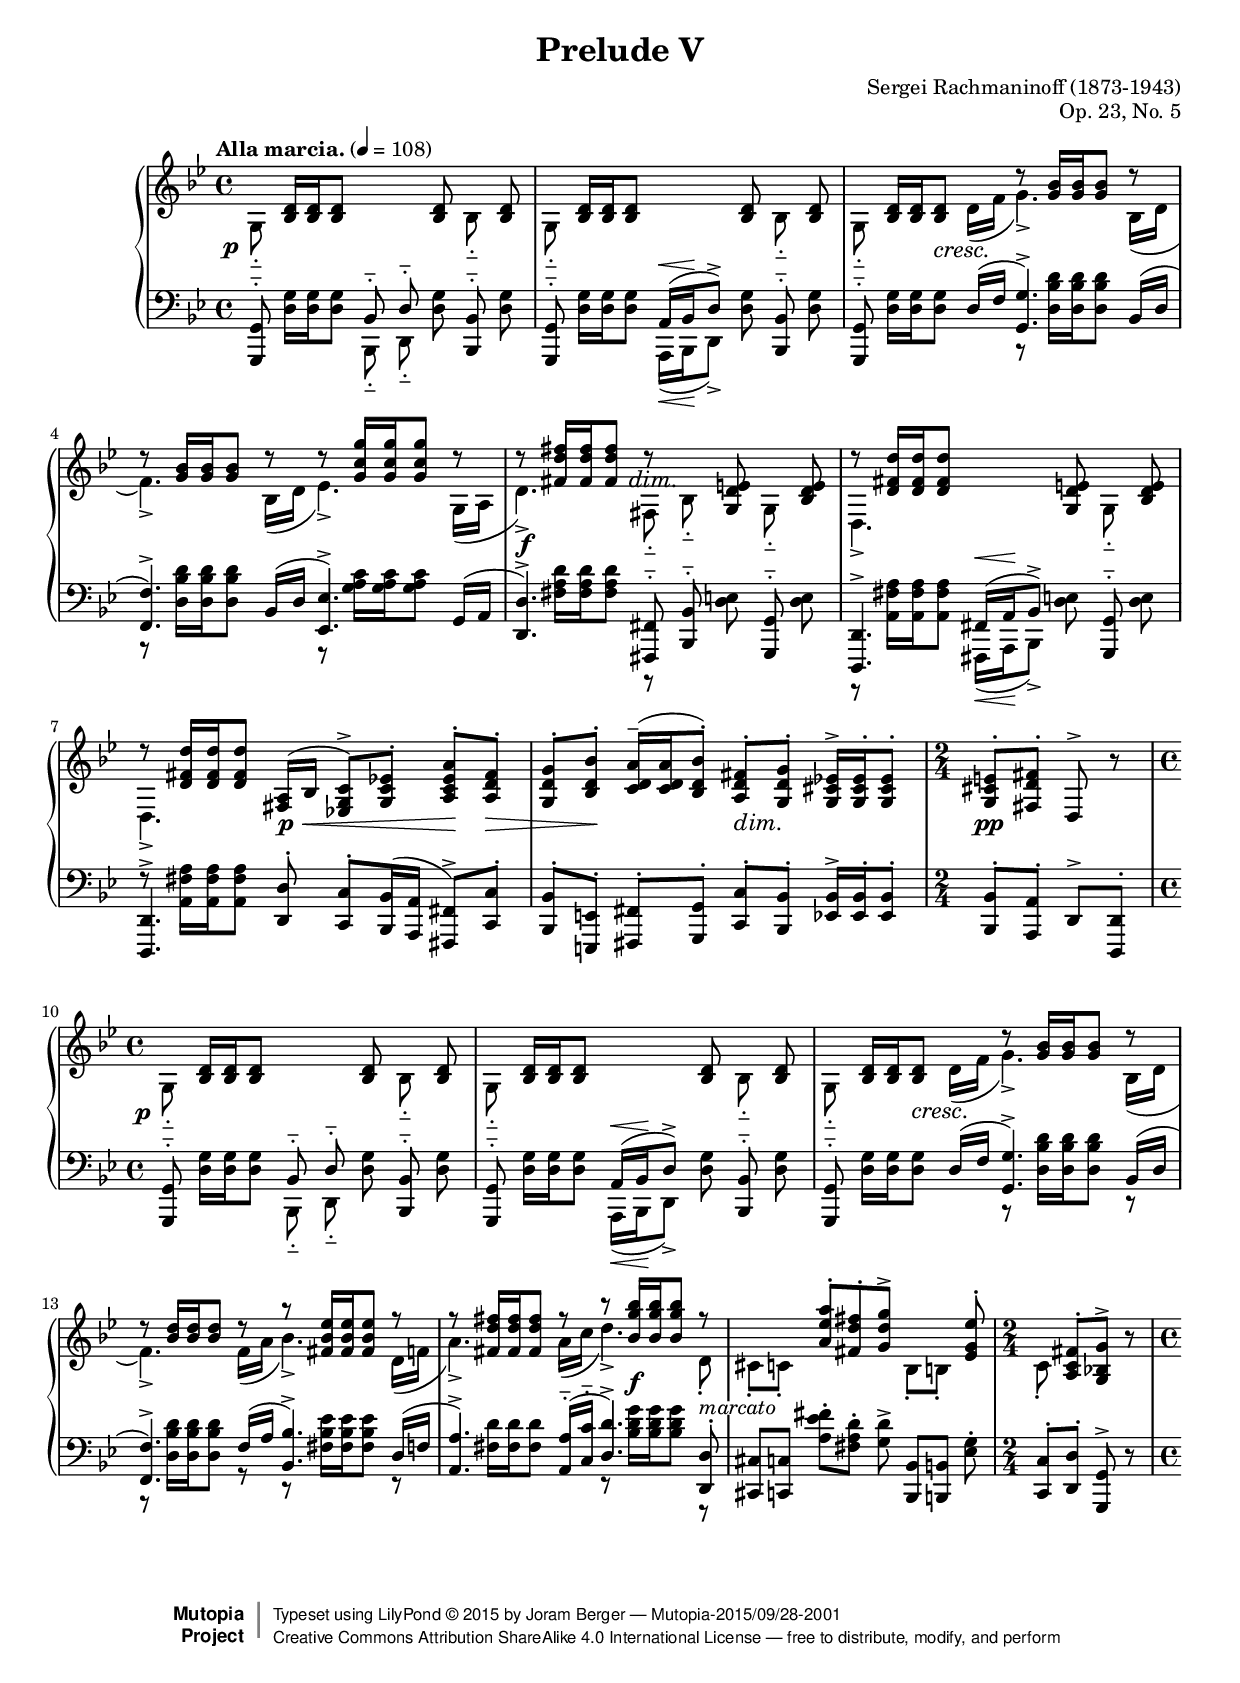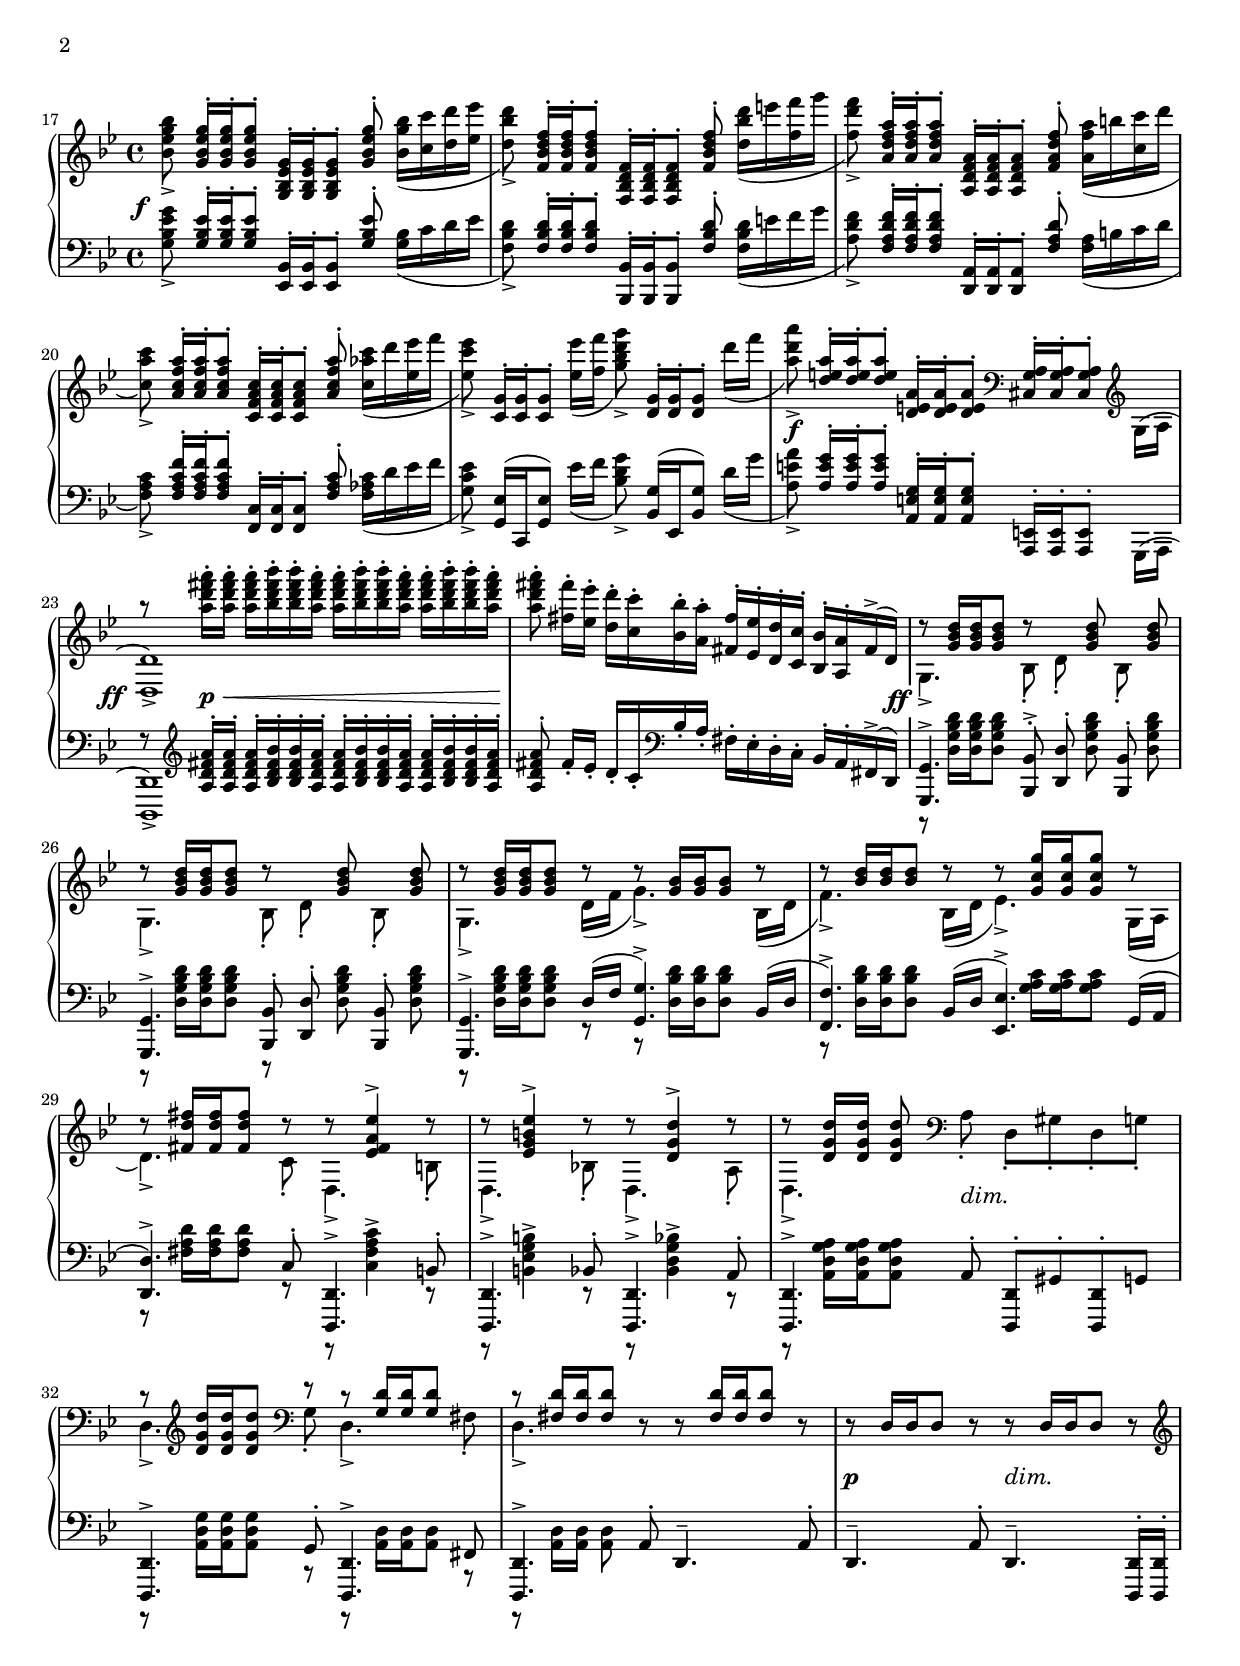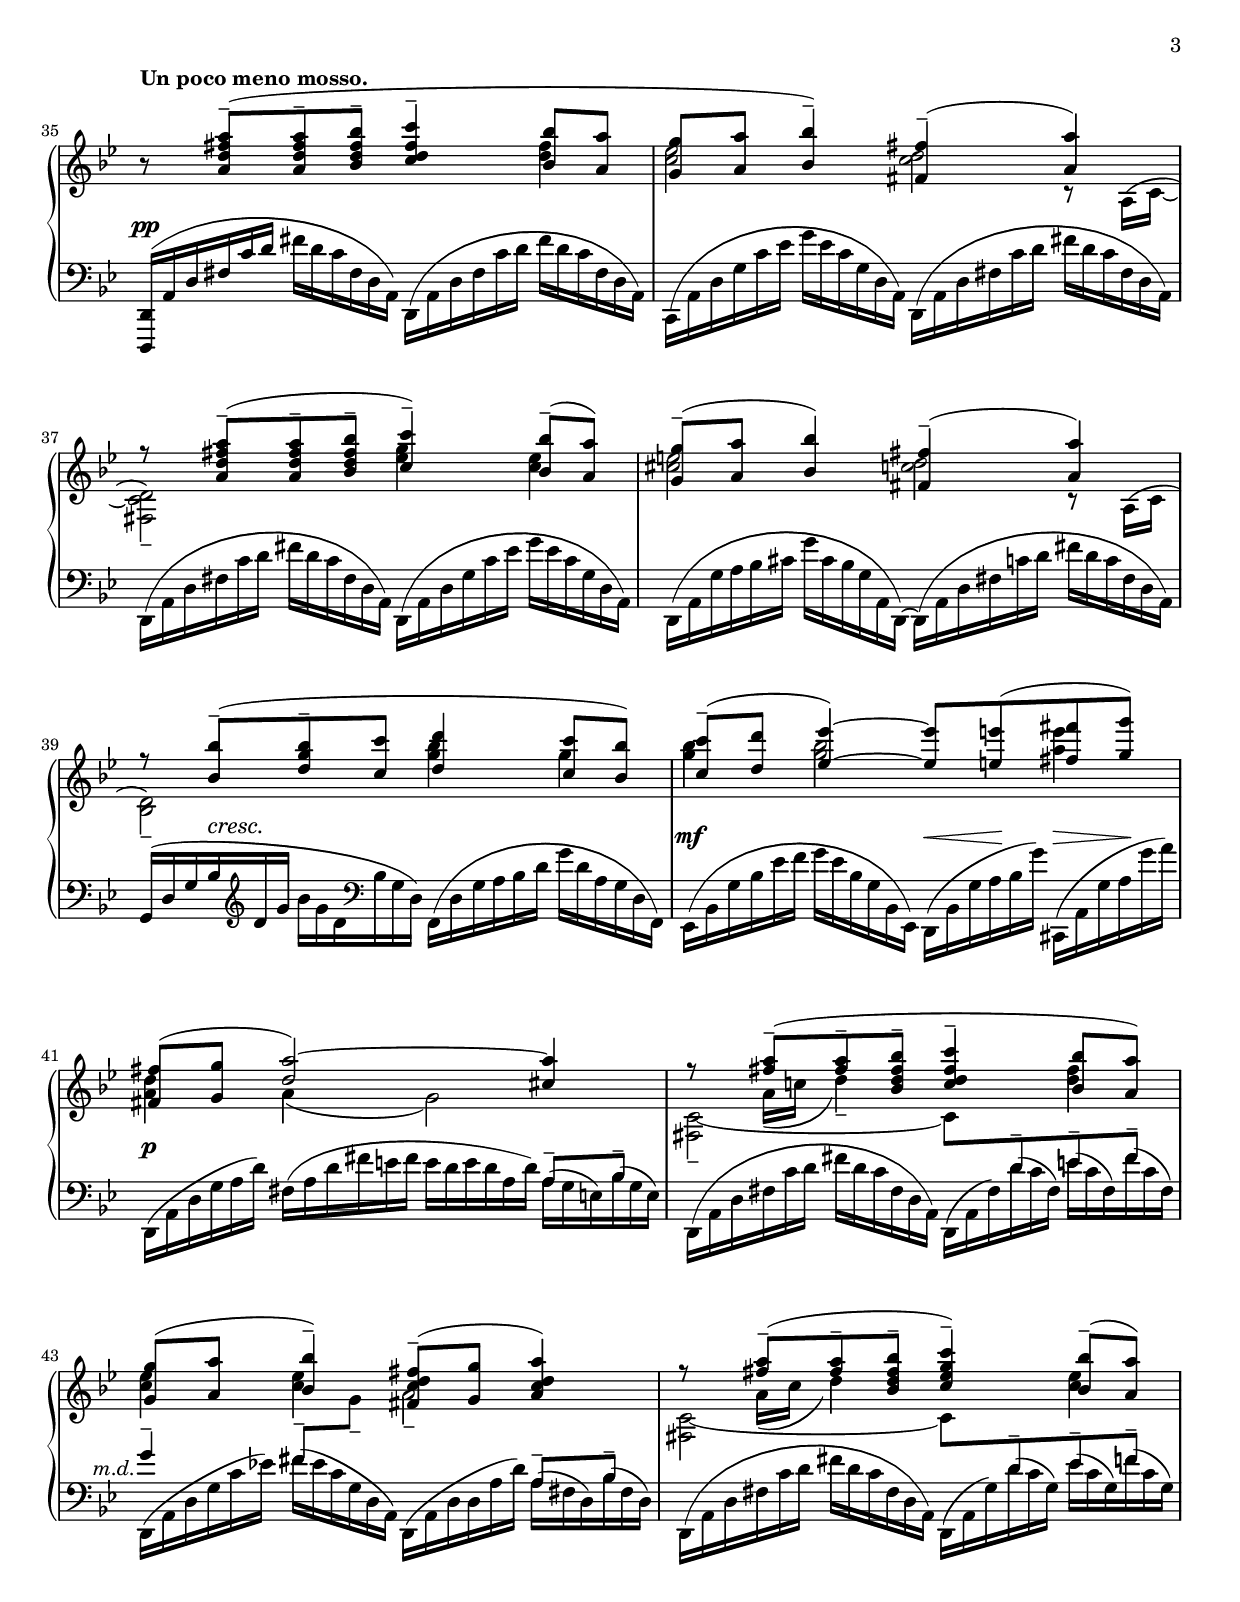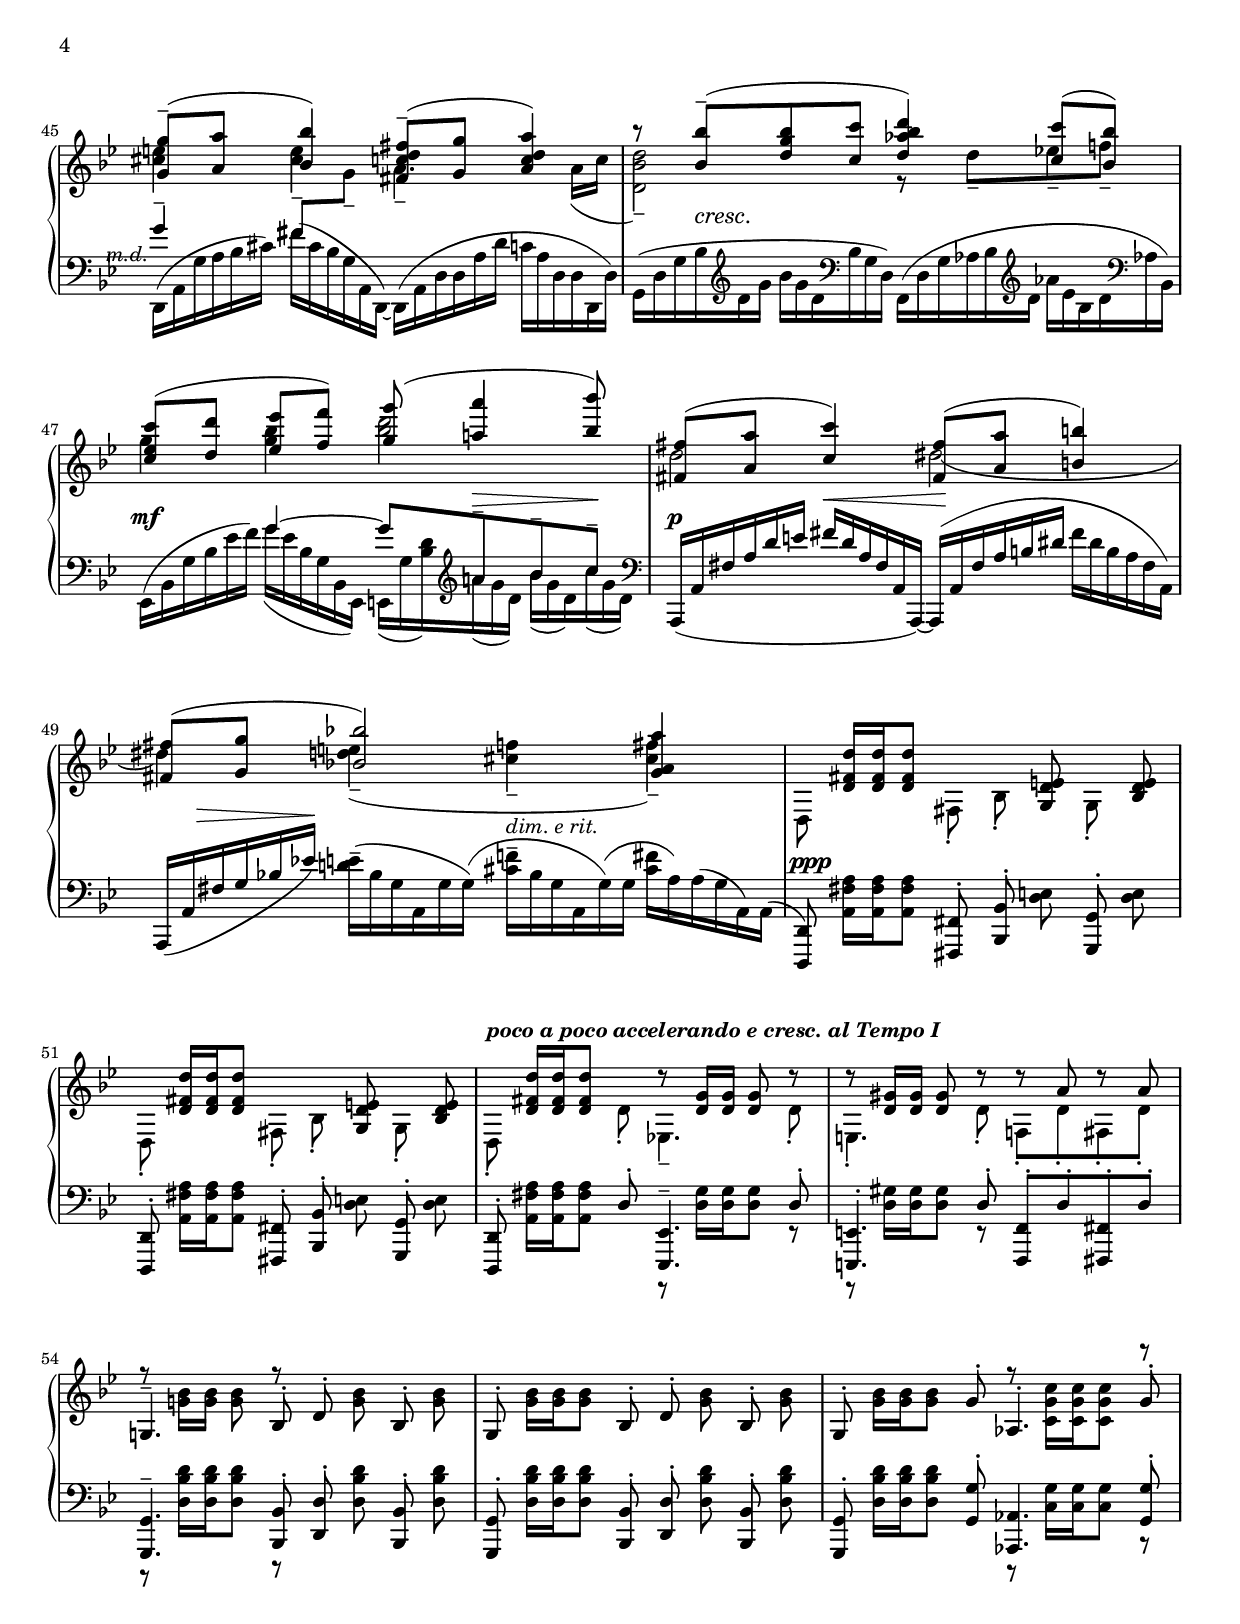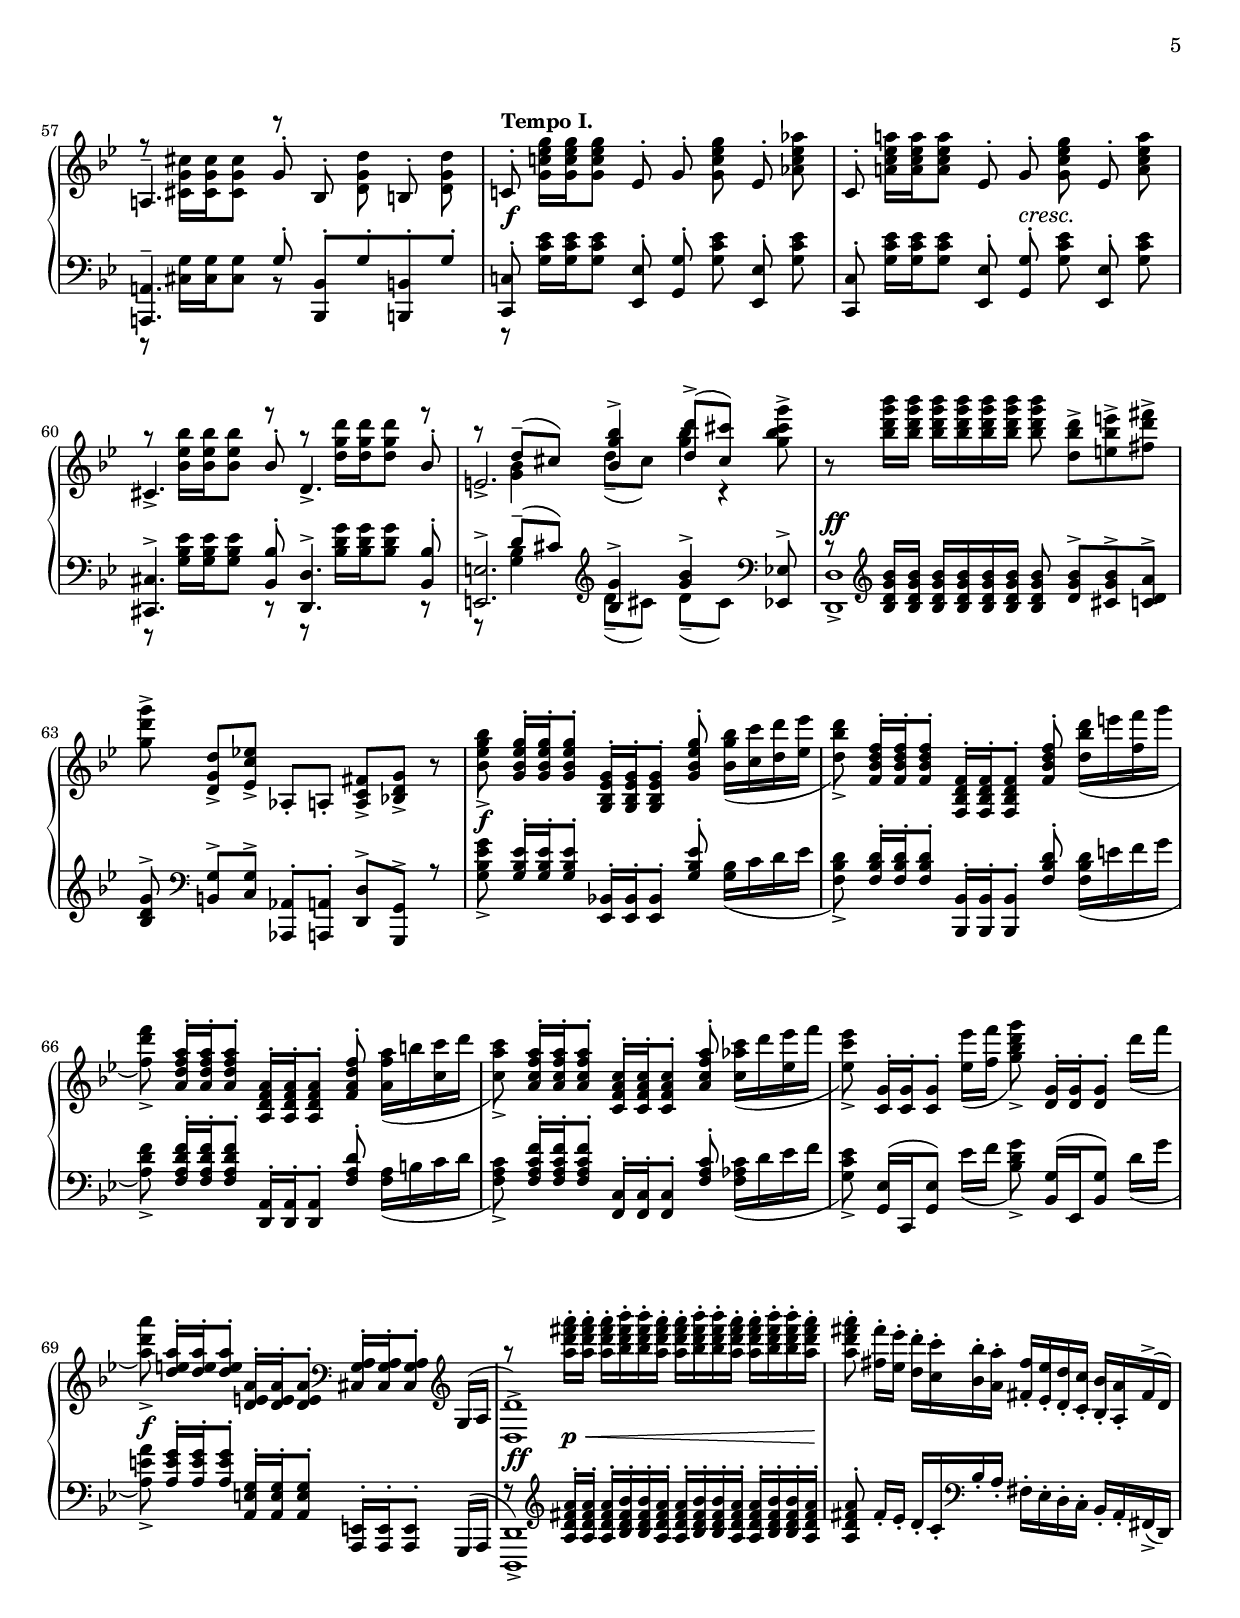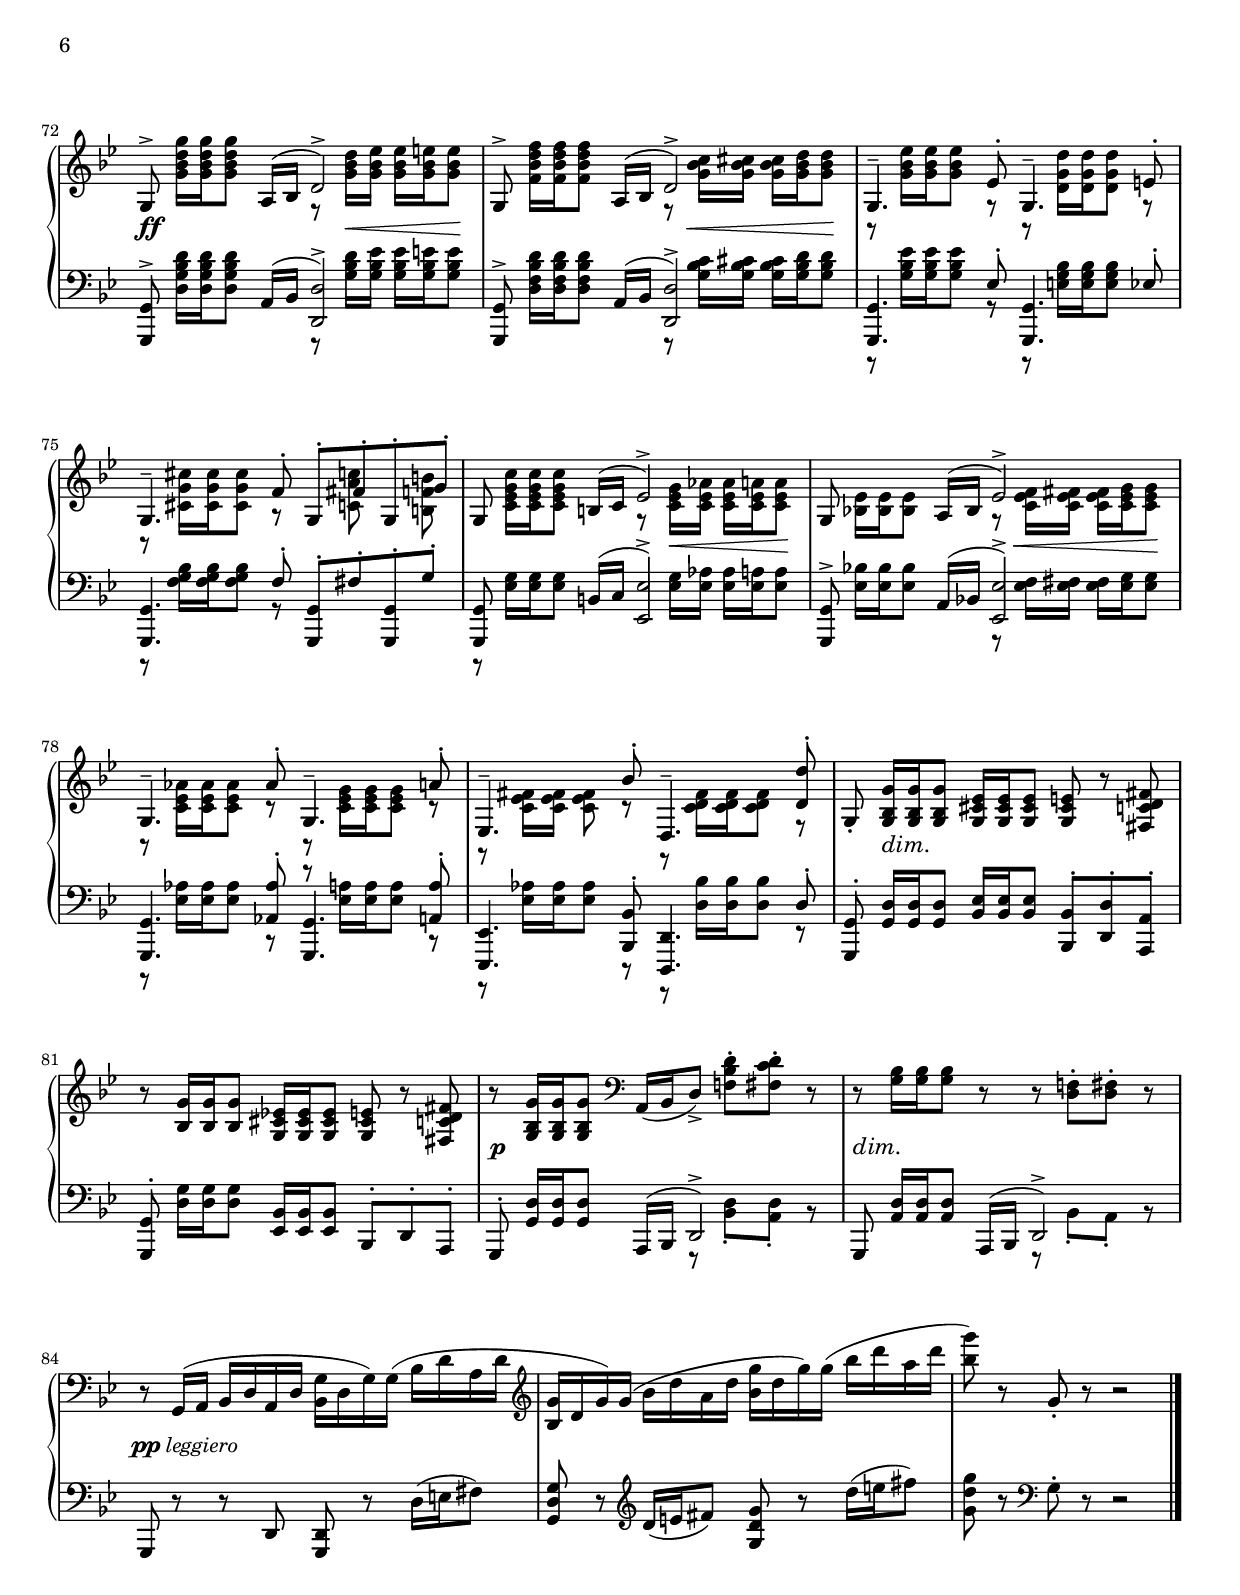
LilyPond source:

%%--------------------------------------------------------------------
% LilyPond typesetting of Rachmaninoff Prelude Op. 23 No. 5
%%--------------------------------------------------------------------

\version "2.19.17"
\language "deutsch"
\include "articulate.ly"

% values between 17 and 19 look acceptable (some tweaks needed though)
#(set-global-staff-size 18)

%----- Notes ---------------------------------------------------------
% - the choice between r and s in voices follows the Gutheil source,
%   however, LilyPond prefers to put them them in the order of the
%   voices, i.e. mostly below the staff.
% - stems and articulations are not always consistent in the source
% - the maintainer does not recommend the original tempo

%----- Known problems ------------------------------------------------
% - midi is not nice
% - quite some slurs would need further adjustments (\shape)
% - some hairpins could be better aligned (extra-offset)
% - there are many semiquaver rests at odd places
% - a larger staff size would be possible if clef changes required
%   less space (cf. m. 69 - 71). This would reduce the white space
%   between staves
% - there are 'Impossible or ambiguous (de)crescendo in MIDI.' errors
% - there may be typos

%--------Definitions and shorthands

% shrink hairpin (like in second measure)
hairpin = {
  \once \override Hairpin.extra-offset = #'(0 . -0.8)
  \once \override Hairpin.height = 0.5
}

% same for the lower voice
hairpinII = {
  \once \override Hairpin.height = 0.5
}

% switch from upper staff (main droite) to lower (main gauche) and vice versa
mg = { \change Staff = "mg" \voiceOne }
md = { \change Staff = "md" \voiceTwo }

% merge note heads of same pitches from different voices like in measure 41
merge = {
  \once \override Staff.NoteColumn.force-hshift = 0
}

% new dynamic mark: ff with white background for measure 24
whiteff = #(make-dynamic-script #{
  \markup \whiteout \pad-markup #0.4 \dynamic ff
#})

% new dynamic mark: pp leggiero for measure 84
ppLeg = #(make-dynamic-script #{
  \markup {
    \dynamic pp
    \with-dimensions #'(0 . 0) #'(0 . 0)
    \normal-text \italic leggiero
  }
#})

% move dynamics (either in x and y by a pair or in y by a number)
dyn =
#(define-music-function (parser location shift) (number-or-pair?)
   (_i "Shift dynamics.")
   (if (pair? shift)
       #{
         \once \override DynamicText.extra-offset = $shift
         \once \override DynamicTextSpanner.extra-offset = $shift
         \once \override Hairpin.extra-offset = $shift
       #}
       #{
         \once \override DynamicText.extra-offset = #(cons 0 shift)
         \once \override DynamicTextSpanner.extra-offset = #(cons 0 shift)
         \once \override Hairpin.extra-offset = #(cons 0 shift)
       #}))


% paper and header -------------------------------------

\paper {
  top-margin = 8\mm                              %-minimum top-margin: 8mm
  top-markup-spacing.basic-distance = #6         %-dist. from bottom of top margin to the first markup/title
  markup-system-spacing.basic-distance = #5      %-dist. from header/title to first system
  top-system-spacing.basic-distance = #12        %-dist. from top margin to system in pages with no titles
  last-bottom-spacing.basic-distance = #18       %-pads music from copyright block
  ragged-last = ##f
  ragged-bottom = ##f
  ragged-last-bottom = ##f
  page-count = #6
}

\header {
  % visible headers
  title = "Prelude V"
  composer = "Sergei Rachmaninoff (1873-1943)"
  opus = "Op. 23, No. 5"

  % meta information and Mutopia headers
  date = "1901"
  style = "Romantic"
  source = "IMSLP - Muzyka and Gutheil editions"
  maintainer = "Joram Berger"
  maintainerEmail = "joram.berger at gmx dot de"
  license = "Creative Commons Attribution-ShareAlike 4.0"
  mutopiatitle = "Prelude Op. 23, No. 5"
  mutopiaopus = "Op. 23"
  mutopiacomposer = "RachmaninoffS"
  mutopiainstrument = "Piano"

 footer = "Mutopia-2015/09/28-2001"
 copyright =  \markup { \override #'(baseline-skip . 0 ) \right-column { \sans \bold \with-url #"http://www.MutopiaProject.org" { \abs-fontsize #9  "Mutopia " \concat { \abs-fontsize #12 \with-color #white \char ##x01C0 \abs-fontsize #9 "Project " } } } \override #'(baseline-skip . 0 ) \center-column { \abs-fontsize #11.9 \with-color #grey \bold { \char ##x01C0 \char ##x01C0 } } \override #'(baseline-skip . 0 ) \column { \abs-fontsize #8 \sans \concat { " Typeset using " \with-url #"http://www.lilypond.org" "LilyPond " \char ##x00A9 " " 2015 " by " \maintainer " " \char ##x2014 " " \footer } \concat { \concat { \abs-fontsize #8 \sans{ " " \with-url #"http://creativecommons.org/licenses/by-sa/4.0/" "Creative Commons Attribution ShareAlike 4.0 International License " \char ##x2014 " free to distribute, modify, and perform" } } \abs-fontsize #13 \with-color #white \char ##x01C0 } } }
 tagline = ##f
}

%----- musical content -----------------------------------------------------------

% right hand, upper voice
RHone = \relative c' {
  % page 1
  \voiceOne
  s8 <b d>16[ q q8] s4 q8 s q |
  s8 <b d>16[ q q8] s4 q8 s q |
  \override Rest.staff-position = 2
  s8 <b d>16[ q q8] s r <g' b>16[ q q8] r |
  r8 q16[ q q8] r r <g c g'>16[ q q8] r |
  r8 <fis d' fis>16[ q q8] r s <g, d' e>8 s <b d e> |
  r8 <d fis d'>16[ q q8] s s <g, d' e> s <b d e> |
  r8 <d fis d'>16[ q q8]
  <fis, a>16( b <es, g c>8->[) <g c es>-.] <a c es a>-. <a d fis>-. |
  <g d' g>8-. <b d b'>-. <c d a'>16(-- q <b d b'>8-.)
  <a d fis>-. <g d' g>-.  <g cis es>16-> q-. q8-. |
  \time 2/4
  <g cis e>8-. <fis d' fis>-. d-> \once \override Rest.staff-position = 0 r |
  \time 4/4
  s8 <b' d>16[ q q8] s4 q8 s q |
  s8 <b d>16[ q q8] s4 q8 s q |
  s8 <b d>16[ q q8] s r <g' b>16[ q q8] r |
  r8 <b d>16[ q q8] r \revert Rest.staff-position r <fis b es>16[ q q8] r |
  r8 <fis d' fis>16[ q q8] r r <b g' b>16[ q q8] r |
  s4 <a es' a>8-.[ <fis d' fis>-. <g d' g>->] s4 <es g es'>8-.
  \time 2/4
  s8 <a, c fis>8-.[ <g b g'>->] \once\oneVoice r

  % page 2
  \time 4/4
  \voiceOne
  s8 <g' b es g>16-.[ q-. q8-.] <g, b es g>16-.[ q-. q8-.] <g' b es g>-. s4 |
  s8 <f b d  f>16-.[ q-. q8-.] <f, b d  f>16-.[ q-. q8-.] <f' b d  f>-. s4 |
  s8 <a d f  a>16-.[ q-. q8-.] <a, d f  a>16-.[ q-. q8-.] <f' a d f>8-. s4 |
  s8 <a c f  a>16-.[ q-. q8-.] <c, f a  c>16-.[ q-. q8-.] <a' c f a>8-. s4 |
  s8 <c,  g'  >16-.[ q-. q8-.]  s4   <d g>16-.[ q-. q8-.] s8 |
  s8 <d'  e  a>16-.[ q-. q8-.] <d, e a   >16-.[ q-. q8-.]
  \clef bass
  <cis, g' a>16-.[ q-. q8-.] s8
  \oneVoice
  a'''8\rest <a='' d fis a>16-. q-. \repeat unfold 3 { q-. <b d fis b>-. q-.  <a d fis a>16-. } q8\noBeam-.
  <fis fis'>16-. <es es'>-. <d d'>-. <c c'>-. <b b'>-. <a a'>-.
  \override Script.direction = #UP
  <fis fis'>-. <es es'>-. <d d'>-. <c c'>-. <b b'>-. <a a'>-. fis'^>^( d)
  \revert Script.direction

  \voiceOne
  \override Rest.staff-position = 2
  r8 <g b d>16[ q q8] r s q8 s q |
  r8 q16[ q q8] r s q8 s q |
  r8 q16[ q q8] r r <g b>16[ q q8] r |
  r8 <b d>16[ q q8] r r <g c g'>16[ q q8] r |
  r8 <fis d' fis>16[ q q8] r r <es fis a es'>4-> r8 |
  r8 <es g h es>4-> r8 r <d g d'>4-> r8 |
  r8 q16 q q8 s s2 |
  \revert Rest.staff-position

  r8 \clef treble <d g d'>16[ q q8] r r <g, d'>16[ q q8] s|
  r8 <fis d'>16[ q q8] \oneVoice \stemUp r r q16[ q q8] r |
  r8 d16[ d d8] r r d16[ d d8] r \stemNeutral |

  % page 3
  r8 \voiceOne <a'' d fis a>--( q-- <b d fis b>-- <c d fis c'>4-- <b b'>8 <a a'> |
  <g g'>8 <a a'> <b b'>4--) <fis fis'>--( <a a'>) |
  r8 <a d fis a>--( q-- <b d fis b>-- <c c'>4--) <b b'>8--( <a a'>) |
  <g g'>8--( <a a'> <b b'>4) <fis fis'>--( <a a'>) |
  r8 <b b'>--( <d g b>-- <c c'> <d d'>4 <c c'>8 <b b'>) |
  <c c'>8--( <d d'> <es es'>4) ~ <es es'>8 <e e'>( <fis fis'> <g g'>) |
  <fis, fis'>8( <g g'> <d' a'>2) ~ <cis a'>4 |
  r8 <fis a>8--( q-- <b, d fis b>-- <c d fis c'>4-- <b b'>8 <a a'>) |
  <g g'>8( <a a'> <b b'>4--) <fis c' d fis>8--( <g g'> <a c d a'>4) |
  r8 <fis' a>--( q-- <b, d fis b>-- <c es g c>4--) <b b'>8--( <a a'>) |

  % page 4
  <g g'>8--( <a a'> <b b'>4) <fis c' d fis>8--( <g g'> <a c d a'>4) |
  r8 <b b'>--( <d g b> <c c'> <d as' b d>4) <c c'>8( <b b'>) |
  <c es c'>8[( <d d'>] <es es'>[ <f f'>]) <g g'>( <a a'>4 <b b'>8) |
  <fis, fis'>8( <a a'> <c c'>4) <fis, fis'>8( <a a'> <h h'>4) |
  <fis fis'>8( <g g'> <b b'>2) <g a a'>4 |

  \override Rest.staff-position = 2
  s8 <d fis d'>16[ q q8] s s <g, d' e> s <b d e> |
  s8 <d fis d'>16[ q q8] s s <g, d' e> s <b d e> |
  s8 <d fis d'>16[ q q8] s r <d g>16 q q8 r |
  r8 <d gis>16 q q8 r r a' r a |
  \stemDown
  \revert Rest.staff-position
  r8 <g b>16 q q8 r s q s q |
  s8 q16[ q q8] s s q s q |
  s8 q16[ q q8] s r <c, g' c>16[ q q8] r |

  % page 5
  r8 <cis g' cis>16[ q q8] r s <d g d'> s q |
  \tempo "Tempo I."
  s <g c es g>16[ q q8] s s q s <as c es as> |
  s8 <a c es a>16[ q q8] s s <g c es g> s <a c es a> |
  r8 <b es b'>16[ q q8] r r <d g d'>16[ q q8] r |
  \voiceOne
  r8 <<
    { d--[( cis]) <b g' b>4-> <d d'>8->[( <cis cis'>]) } \\
    { <g b>4 d'8--[( cis]) <g' b>4 }
  >> \oneVoice <g b cis g'>8-> |

  r8 <b d g b>16 q q q q q q8 <d, b' d>->[ <e b' e>-> <fis d' fis>->] |
  <g d' g>8->  <d, g d'>->[ <es c' es>->] as,-.[ a-.] <a c fis>->[ <b d g>->] r |
  \voiceOne
  s8 <g' b es g>16-.[ q-. q8-.] <g, b es g>16-.[ q-. q8-.] <g' b es g>-. s4 |
  s8 <f b d  f>16-.[ q-. q8-.] <f, b d  f>16-.[ q-. q8-.] <f' b d  f>-. s4 |
  s8 <a d f  a>16-.[ q-. q8-.] <a, d f  a>16-.[ q-. q8-.] <f' a d f>8-. s4 |
  s8 <a c f  a>16-.[ q-. q8-.] <c, f a  c>16-.[ q-. q8-.] <a' c f a>8-. s4 |
  s8 <c,  g'  >16-.[ q-. q8-.]  s4   <d g>16-.[ q-. q8-.] s8 |
  s8 <d'  e  a>16-.[ q-. q8-.] <d, e a   >16-.[ q-. q8-.]
  \clef bass
  <cis, g' a>16-.[ q-. q8-.] s8

  \oneVoice
  a'''8\rest <a='' d fis a>16-. q-. \repeat unfold 3 { q-. <b d fis b>-. q-.  <a d fis a>16-. } q8\noBeam-.
  <fis fis'>16-. <es es'>-. <d d'>-. <c c'>-. <b b'>-. <a a'>-.
  <fis fis'>-. <es es'>-. <d d'>-. <c c'>-. <b b'>-. <a a'>-. fis'^>^( d)

  % page 6
  \voiceTwo
  s8 <g b d g>16[  q q8] s r <g b d>16[ <g b es>] q[ <g b e> q8] |
  s8 <f b d f>16[  q q8] s r <g b c>16[ <g b cis>] q[ <g b d> q8] |
  r8 <g b es>16[   q q8] r r <d g d'>16[ q q8] r |
  r8 <cis g' cis>16[ q q8] r s <c a' c> s <h f' h> |
  s8 <c es g c>16[ q q8] s r <c es g>16[ <c es as>] q[ <c es a> q8] |
  s8 <es b>16[     q q8] s r <c es f>16[ <c es fis>] q[ <c es g> q8] |
  r8 <c es as>16[  q q8] r r <c es g>16[ q q8] r |
  r8 <c es fis>16  q q8] r r <c d fis >16[ q q8] r |
  \oneVoice
  s8 <g b g'>16[ q q8] <g cis es>16[ q q8] s4. |
  s8 <b g'>16[ q q8] <g cis es>16[ q q8] s4. |
  s8 <g b g'>16[ q q8] s4 <f b d>8-.[ <fis c' d>-.] r |
  s8 <g b>16[ q q8] s r <d f>-. <d fis>-. r |
  s1*3
}

% right hand, lower voice
RHtwo = \relative c' {
  % page 1
  \voiceTwo
  \once \offset X-offset -3 DynamicText
  g8-_ s4 \mg b,8-_ d-_ \md s b'-_ s |
  g8-_ s4 \mg
  \hairpin
  a,16[(^\< b\! d8])-> \md s b'8-_ s |
  g8-_ s s d'16( f g4.->) b,16( d |
  f4.->) b,16( d es4.->) g,16( a |
  d4.->) fis,8-_ b-_ s g-_ s |
  d4.-> \mg
  \hairpin
  fis,16[(^\< a\! b8->]) \md s g'-_ s |
  d4.-> s8 s2 | s1 |
  \time 2/4
  s2
  \time 4/4
  g8-_ s4 \mg b,8-_ d-_ \md s b'-_ s |
  g8-_ s4 \mg
  \hairpin
  a,16[(^\< b\! d8->]) \md s b'8-_ s |
  g8-_ s4 d'16( f g4.->) b,16( d |
  f4.->) f16( a b4.->) d,16( f |
  a4.->) a16( c d4.->) d,8-. |

  cis8-. c-. s s s b-. h-. s |
  \time 2/4
  c8-. s4.

  % page 2
  \time 4/4
  <b'=' es g b>8-> s8*5 <b g' b>16( <c c'> <d d'> <es es'> |
  <d='' b' d>8->)  s8*5 <d b' d>16( e' <f f,> g |
  <f,='' d' f>8->) s8*5 <a f a,>16( h <c c,> d |
  <c,='' a' c>8->) s8*5 <c' as c,>16( d <es es,> f |
  <es,='' c' es>8->) s4 <es es'>16( <f f'> <g b d g>8->) s4 d'16( f |
  <a, d a'>8->) s2.
  \clef treble
  g,,16^( a |
  <d, d'>1->)
  s1
  \voiceTwo
  \once \override Stem.length = 3.5
  g4.-> b8-. d-. s b-. s |
  g4.-> b8-. d-. s b-. s |
  g4.-> d'16( f g4.->) b,16( d |
  f4.->) b,16( d es4.->) g,16( a |
  d4.->) c8-. d,4.-> h'8-. |
  d,4.-> b'8-. d,4.-> a'8-. |
  d,4.-> \clef bass a'8-. d,-. gis-. d-. g-. |
  d4.-> \clef bass g8-. d4.-> fis8-. |
  d4.-> s8 s2 |
  s2 s

  % page 3
  \clef treble
  s2. <d'' fis>4 | <c es>2 <c d> |
  s2 <es g>4 <c es> | <cis e>2 <c d> |
  s8 s s4 <g' b> g | q q2 <a e'>4 |
  <a, d>4 a( g2) | s8 
  \shape #'((0 . 0.2)(0 . 1)(0 . 1)(-0.5 . 2.8)) Slur a16( c d4--) 
  s <d fis> |
  <c es>4 q a2-- | s8 
  \shape #'((0 . 0.2)(1 . 0)(0 . 1)(-0.5 . 1.0)) Slur 
  a16( c d4) s <c es> |

  % page 4
  <cis e>4 q s2 | s1 |
  s4 <g' b> <b d>2 | s
  \shape #'(
             ((-0.2 . 0) (0 . -2) (0 . -1.8) (0 . 0))
             ((0 . 1.1) (0 . 1.1) (0 . 1.2) (0 . 1.2))
             ) Tie
  dis, ~ |
  dis4 <d e>--( <cis f>-- <cis fis>--)

  d,,8 s s fis-. b-. s g-. s |
  d8-. s s fis-. b-. s g-. s |
  d8-. s s d'-. es,4.-- d'8-. |
  e,4.-. d'8-. f,-. d'-. fis,-. d'-. |
  \voiceOne
  g,4.-- b8-. d-. s b-. s |
  g-. s s b-. d-. s b-. s |
  g-. s s g'-. as,4.-. g'8-. |

  %page 5
  a,4.-- g'8-. b,-. s h-. s |
  c8-. s s es-. g-. s es-. s |
  c8-. s s es-. g-. s es-. s |
  cis4._> b'8-. d,4._> b'8-. |

  e,2._> \voiceTwo r4
  s1*2
  <b'=' es g b>8-> s8*5 <b g' b>16( <c c'> <d d'> <es es'> |
  <d='' b' d>8->)  s8*5
  \shape #'(() ((0.2 . 0) (0.2 . 0) (0 . 0) (0 . 0))) Slur
  <d b' d>16( e' <f f,> g |
  <f,='' d' f>8->) s8*5 <a f a,>16( h <c c,> d |
  <c,='' a' c>8->) s8*5 <c' as c,>16( d <es es,> f |
  <es,='' c' es>8->) s4 <es es'>16( <f f'> <g b d g>8->) s4
  \shape #'(() ((0.3 . 0) (0.3 . 0) (0 . 0) (0 . 0))) Slur

  d'16( f |
  <a, d a'>8->) s2.
  \clef treble \once \slurUp \stemUp
  g,,16( a |
  \once\override Script.staff-padding = ##f
  <d, d'>1^>)
  s1
  
  % page 6
  \voiceOne
  g8-> s s a16( b d2->) |
  g,8-> s s a16( b d2->) |
  g,4.-- es'8-. g,4.-- e'8-. |
  g,4.-- f'8-. g,-. fis'-. g,-. g'-. |
  g,8 s s h16( c es2->) |
  g,8 s s a16( b es2->) |
  g,4.-- as'8-. g,4.-- a'8-. |
  es,4.-- b''8-. d,,4.-- <d' d'>8-. |
  \oneVoice
  g,8-. s2 <g cis e>8 r <fis c' d fis> |
  r8 s2 <g cis e>8 r <fis c' d fis> |
  r8 s s \clef bass a,16[( b d8->]) s4. |
  r8 s s r s2
  \oneVoice
  \clef bass
  r8 g,=,16( a b d a d <b g'> d g)
  \shape #'((0 . -1)(0 . 0.8)(0 . 0)(0 . 0)) Slur
  g( b d a d |
  \clef treble
  <b g'> d g) g( b d a d <b g'> d g) g( b d a d |
  <b g'>8) r g,-. r r2
}

% left hand, upper voice
LHone = \relative c, {
  % page 1
  \voiceOne
  <g g'>8-_ s4 \voiceTwo b8-_ d-_ \voiceOne s <b b'>-_ s |
  <g g'>8-_ s4 \voiceTwo
  \hairpinII
  a16[(_\< b\! d8->]) \voiceOne s <b b'>-_ s |
  <g g'>8-_ s4 d''16( f <g, g'>4.->) b16( d |
  <f, f'>4.->) b16[( d] <es, es'>4.->) g16[( a] |
  <d, d'>4.->) <fis, fis'>8-_ <b b'>-_ s <g g'>-_ s |
  <d d'>4.-> \voiceTwo \hairpinII fis16[(\< a\! b8->]) \voiceOne s <g g'>-_ s |
  <d d'>4.-> <d' d'>8-. <c c'>-. <b b'>16( <a a'> <fis fis'>8->) <c' c'>-. |
  <b b'>-.[ <e, e'>-.] <fis fis'>-. <g g'>-. <c c'>-. <b b'>-. <es b'>16-> q-. q8-. |
  <b b'>-. <a a'>-. d-> <d d,>-.

  <g, g'>8-_ s4 \voiceTwo b8-_ d-_ \voiceOne s <b b'>-_ s |
  <g g'>8-_ s4 \voiceTwo \hairpinII a16[(_\< b\! d8->]) \voiceOne s <b b'>-_ s |
  <g g'>8-_ s4 d''16( f <g, g'>4.->) b16( d |
  <f, f'>4.->) f'16[( a] <b, b'>4.->) d16[( f] |
  <a, a'>4.->) <a a'>16[(-_ <c c'>-_] <d d'>4.->) <d, d'>8-. |

  <cis cis'>8 <c c'> s4. <b b'>8 <h h'> s |
  \time 2/4
  <c c'>8-. <d d'>-. <g, g'>-> \oneVoice r |
  
  % page 2
  \time 4/4
  \voiceOne
  s8 <g'' b es>16-.[ q-. q8-.] <es, b'>16-.[ q-. q8-.] <g' b es>8-. s4 |
  s8 <f b d>16-.[    q-. q8-.] <b, b,>16-.[  q-. q8-.] <f' b d>8-.  s4 |
  s8 <f a d f>16-.[  q-. q8-.] <d, a'>16-.[  q-. q8-.] <f' a d>8-.  s4 |
  s8 <f a c f>16-.[  q-. q8-.] <f, c'>16-.[  q-. q8-.] <f' a c>8-.  s4 |
  s8 <g, es'>16[(    c,  q8]) s4 <b' g'>16[(  es, q8]) s8 |
  s8 <a' e' g>16-.[  q-. q8-.] <a, e' g>16-.[ q-. q8-.] <a, e'>16-.[ q-. q8-.] s8 |

  f''8\rest \clef treble <a d fis a>16-. q-. \repeat unfold 3 { q-. <b d fis b>-. q-.  <a d fis a>16-. } q8-.\noBeam
  \oneVoice
  fis'16-. es-. d-. c-.
  \clef bass
  b-. a-. fis-. es-. d-. c-.
  \voiceOne
  b-. a-. fis->( d)

  <g, g'>4.^> <b b'>8-.-> <d d'>-. s <b b'>-. s |
  <g  g'>4.^> <b b'>8-. <d d'>-. s <b b'>-. s |
  <g  g'>4.-> d''16( f <g, g'>4.^>) b16( d |
  <f, f'>4.^>) b16[( d] <es, es'>4.->) g16[( a] |
  <d, d'>4.->) c'8-.  <d,, d'>4.-> h''8-. |
  <d,, d'>4.-> b''8-. <d,, d'>4.-> a''8-. |
  <d,, d'>4.-> a''8-. <d,, d'>8-.  gis'8-. <d, d'>8-. g'8 |
  <d, d'>4.->  g'8-.  <d, d'>4.-> fis'8 |
  <d, d'>4.->  a''8-. d,4.-- a'8-. |
  d,4.-- a'8-. d,4.-- s8 |

  % page 3
  s1 | s2. \md \slurUp r8 a''=16(
  \shape #'(
             (( 0 . 0) (0 . 0) (0 . 0) (0 . 0))
             ((-1 . 0) (-0.4 . -0.4) (0.3 . -0.4) (0.7 . 0))
             ) Tie
  c ~ |
  \once \override Staff.Accidental.extra-offset = #'(0.8 . 0)
  <fis, c' d>2--) s | s2. r8 a16( c |
  <b d>2--) s | s1 \mg |
  s2. \merge a8-- \merge b-- | \md \voiceFour \shape #'((0.2 . 0.3)(0 . -0.4)(0 . -0.4)(0 . 0)) Tie <c fis,>2--  ~ c8 \mg \merge d-- \merge e-- \merge fis-- | \mg
  \once \offset X-offset -5 TextScript
  g4---\markup \italic "m.d." \merge fis8-- \md g-- s4 \mg \merge a,8-- \merge b-- |
  \md \shape #'((0.2 . 0.3)(0 . -0.4)(0 . -0.4)(0 . 0)) Tie 
  <c fis,>2 ~ c8 \mg \merge d-- \merge es-- \merge f-- |
  
  % page 4
  \once \offset X-offset -5 TextScript
  \once \override TextScript.extra-offset = #'(0 . -1.25)
  g4---\markup \italic "m.d." \merge fis8-- \md g-- a4.-- a16( c |
  <d, b' d>2--) r8 d'-- es-- f-- |
  g4 \mg \merge g, ~ g8 \merge a-- \merge b-- \merge c-- \md |
  d2 s \mg
  \oneVoice
  s4 \tuplet 3/2 {
    <d, e>16--( b g a, g'
    \shape #'(
               ((0 . 1) (0 . 0) (0 . -2) (0 . 0))
               ) Slur
    g) (
    <cis f>-- b g a, g')( g <cis fis> a) a( g a,) a( |
  }
  \voiceOne
  <d,, d'>8)  s s <fis fis'>-. <b b'>-. s <g g'>-. s |
  <d d'>8-. s s <fis fis'>-. <b b'>-. s <g g'>-. s |
  <d d'>8-. s s d''-. <es,, es'>4.-- d''8-. |
  <e,, e'>4.-. d''8-. <f,, f'>8-. d''-. <fis,, fis'>-. d''-. |
  <g,, g'>4.-- <b b'>8-. <d d'>-. s <b b'>-. s |
  <g g'>8-. s s <b b'>8-. <d d'>-. s <b b'>-. s |
  <g g'>8-. s s <g' g'>-. <as, as'>4. <g' g'>8-.

  % page 5
  <a, a'>4.-- g''8-. <b,, b'>8-. g''-. <h,, h'>-. g''-. |
  <c,, c'>8-. s s <es es'>-. <g g'>-. s <es es'>-. s |
  <c c'>8-. s s <es es'>-. <g g'>-. s <es es'>-. s |
  <cis cis'>4.-> <b' b'>8-. <d, d'>4.-> <b' b'>8-. |
  <e, e'>2.-> s8 <es es'>8-> |
  <d d'>1_> |
  s1 |

  s8 <g' b es>16-.[  q-. q8-.] <es, b'>16-.[ q-. q8-.] <g' b es>8-. s4 |
  s8 <f b d>16-.[   q-. q8-.] <b, b,>16-.[  q-. q8-.] <f' b d>8-.  s4 |
  s8 <f a d f>16-.[ q-. q8-.] <d, a'>16-.[  q-. q8-.] <f' a d>8-.  s4 |
  s8 <f a c f>16-.[ q-. q8-.] <f, c'>16-.[  q-. q8-.] <f' a c>8-.  s4 |
  s8 <g, es'>16[(   c,  q8]) s4 <b' g'>16[(  es, q8]) s8 |
  s8 <a' e' g>16-.[ q-. q8-.] <a, e' g>16-.[ q-. q8-.] <a, e'>16-.[ q-. q8-.] s8 |

  f''8\rest \clef treble <a d fis a>16-. q-. \repeat unfold 3 { q-. <b d fis b>-. q-.  <a d fis a>16-. } q8-.\noBeam
  \oneVoice
  fis'16-. es-. d-. c-.
  \clef bass
  b-. a-. fis-. es-. d-. c-. b-. a-. fis->( d)
  
  % page 6
  \voiceOne
  <g, g'>8^> s s a'16( b <d, d'>2->) |
  <g, g'>8^> s s a'16( b <d, d'>2->) |
  <g, g'>4. es''8-. <g,, g'>4. es''8-. |
  <g,, g'>4. f''8-. <g,, g'>8-. fis''-. <g,, g'>8-. g''-. |
  <g,, g'>8 s s h'16( c <es, es'>2->) |
  <g, g'>8^> s s a'16( b <es, es'>2->) |
  <g, g'>4. <as' as'>8-. <g, g'>4. <a' a'>8-. |
  <es, es'>4. <b' b'>8-. <d, d'>4. d''8-. |
  <g,, g'>8-. s2 <b b'>8-. <d d'>-. <a a'>-. |
  <g g'>8-. s2 b8-. d-. a-. |
  g8-. s4 a16[( b] d2->) |
  g,8 s4  a16[( b] d2->) |
  \oneVoice
  g,=,,8 r r d' <g, d'> r d''16( e fis8) |
  <g, d' g>8 r \clef treble d''16( e fis8)
  <g, d' g>8 r \clef treble d''16( e fis8) |
  <g, d' g>8 r \clef bass g,-. r r2 |
}

% left hand, lower voice
LHtwo = \relative c {
  % page 1
  \voiceTwo
  s8 <d g>16[ q q8] s4 <d g>8 s q |
  s8 <d g>16[ q q8] s4 <d g>8 s q |
  s8 <d g>16[ q q8] s r <d b' d>16[ q q8] s |
  r8 <d b' d>16[ q q8] s r <g a c>16[ q q8] s |
  s8 <fis a d>16[ q q8] r s <d e> s q |
  r8 <a fis' a>16[ q q8] s4 <d e>8 s q |
  \once \override Rest.staff-position = 2
  r8 <a fis' a>16[ q q8] s8 s2 |
  s1.
  s8 <d g>16[ q q8] s4 <d g>8 s q |
  s8 <d g>16[ q q8] s4 <d g>8 s q |
  s8 <d g>16[ q q8] s r <d b' d>16[ q q8] r |
  r8 <d b' d>16[ q q8] r r <fis b es>16[ q q8] r |
  s8 <fis d'>16[ q q8] s r <b d g>16[ q q8] r |
  \oneVoice
  s4 <a es' fis>8-. <fis a d>-. <g d'>-> s4 <es g>8-. |
  \time 2/4
  s2 |
  
  % page 2
  \time 4/4
  \voiceTwo
  <g= b es g>8-> s8*5 <g b>16( c d es |
  <f,= b d>8->)  s8*5 <f b d>16( e' f g |
  <a,= d f>8->)  s8*5 <f a>16( h c d |
  <f,= a c>8->)  s8*5 <f as c>16( d' es f |
  <g,= c es>8->) s4 es'16( f <g d b>8->) s4 d16( g |
  <a,= e' a>8->) s2.
  \voiceTwo
  g,,16^( a |

  <d d,>1->) | s |

  r8 <d' g b d>16[ q q8] s s q s q |
  r8 q16[ q q8] r s q s q |
  r8 q16[ q q8] r r <d b' d>16[ q q8] s |
  r8 <d b' d>16[ q q8] s s <g a c>16[ q q8] s |
  r8 <fis a d>16[ q q8] r r <c fis a c>4^> r8 |
  r8 <h es g h>4^> r8 r <b d g b>4^> r8 |
  r8 <a d g a>16[ q q8] s8 s2 |
  r8 <a d g>16[ q q8] r r <a d>16[ q q8] r |
  r8 q16 q q8 s s2 |
  s2..
  \oneVoice
  <d,, d'>16^. q^.

  % page 3
  \tuplet 3/2 4 {
    \shape #'((0 . 0) (3.5 . -0.5) (-1 . 0) (0 . 0)) Slur
    <d=,, d'>16(
    a'' d fis c' d fis d c fis, d a)
    d,( a' d fis c' d fis d c fis, d a) |
    c,( a' d g c es g es c g d a)
    d,( a' d fis c' d fis d c fis, d a) |
    d,( a' d fis c' d fis d c fis, d a)
    d,( a' d g c es g es c g d a) |
    \once \stemDown
    d,( a' g' a b cis g' cis, b g a, d,) ~
    d(  a' d fis c' d fis d c fis, d a) |
    \shape #'((0 . 0)(0 . 0)(0 . 0)(0 . -2)) Slur
    g(  d' g b \clef treble d g b g d \clef bass b g d)
    \voiceTwo \slurNeutral
    f,( d' g a b d g d a g d f,) |
    es( b' g' b es f g es b g b, es,)
    \shape #'((0 . 1) (0 . 2) (-1 . 0) (0 . 0)) Slur
    d(  b' g' a b g')
    \shape #'((0 . 1) (0 . 2) (-2 . 0) (0 . 0)) Slur
    cis,,,( a' g' a g' a) |
    d,,,( a' d g a d)
    \shape #'((0 . 0) (0 . 0) (-5 . -2) (0 . 0)) Slur
    fis,( a d fis e fis
    e d e d a d) a( g e) b'( g e) |

    d,( a' d fis c' d fis d c fis, d a)
    d,( a' fis') d'( c fis,) e'( c fis,) fis'( c fis,) |
    d,( a' d g c es) fis( es c g d a)
    d,( a' d d a' d) a( fis d) b'( fis d) |
    d,( a' d fis c' d fis d c fis, d a)
    d,( a' g') d'( c g) es'( c g) f'( c g) |

    % page 4
    \shape #'((0 . -1) (0 . 1) (0 . 0) (0 . 0)) Slur
    d,( a' g'a b cis) fis( cis b g a, d,) ~
    \shape #'((0 . 1) (1 . 0) (-2 . 0) (0 . 0)) Slur
    d( a' d d a' d c a d, d d, d') |
    g,( d' g b \clef treble d g b g d \clef bass b g d)
    f,( d' g as b \clef treble d as' es b d \clef bass as b,) |
    \shape #'((0 . 0) (0 . 2) (-1 . 0) (0 . 0)) Slur
    es,( b' g' b es f) \voiceTwo g( es b g b, es,)
    e( g' <b d>) \clef treble a'( g d) b'( g d) c'( g d) | \clef bass
    \oneVoice
    a,,( a' fis' a d e fis d a fis a, a,) ~
    \shape #'((0 . 0.5) (5 . -1) (-2 . 0.5) (0 . 1.5)) Slur
    a( a' fis' a h dis fis dis h a fis a,) |
    a,( a' fis' g b es)
  }
  s2. |
  s8 <a,, fis' a>16[ q q8] s s <d e> s q |
  s8 <a fis' a>16[ q q8] s s <d e> s q |
  s8 <a fis' a>16[ q q8] s r <d g>16[ q q8] r |
  r8 <d gis>16[ q q8] r s2 |
  r8 <d b' d>16[ q q8] r s q s q |
  s8 q16[ q q8] s s q s q |
  s8 q16[ q q8] s r <c g'>16[ q q8] r |

  % page 5
  r8 <cis g'>16[ q q8] r8 s2 |
  r8 <g' c es>16[ q q8] s s q s q |
  s q16[ q q8] s s q s q |
  r8 <g b es>16[ q q8] r r <b d g>16[ q q8] r |
  r8 <<
    { d--[( cis]) \clef treble <b g'>4-> <g' b>-> } \\
    { <g, b>4 d'8--[( cis]) d--[( cis]) }
  >> \clef bass s8
  \voiceOne
  r8 \clef treble <b d g b>16 q q q q q q8 <d g b>8->[ <cis g' b>-> <c d a'>->] |
  <b d g>8-> \clef bass <h, g'>->[ <c g'>->] <as, as'>-.[ <a a'>-.] <d d'>-> <g, g'>-> r8
  \voiceTwo
  <g''= b es g>8-> s8*5 <g b>16( c d es |
  <f,= b d>8->)  s8*5
  \shape #'(() ((0.3 . 0) (0.3 . 0) (0 . 0) (0 . 0))) Slur
  <f b d>16( e' f g |
  <a,= d f>8->)  s8*5 <f a>16( h c d |
  <f,= a c>8->)  s8*5 <f as c>16( d' es f |
  <g,= c es>8->) s4 es'16( f <g d b>8->) s4
  \shape #'(() ((0.3 . 0) (0.3 . 0) (0 . 0) (0 . 0))) Slur
  d16( g |
  <a,= e' a>8->) s2.
  \once \slurUp \stemUp
  \shape #'((0 . 0)(0 . 0)(0 . 0)(0 . -0.8)) Slur
  g,,16( a | \voiceTwo
  <d d,>1->) | s |

  % page 6
  s8 <d' g b d>16[ q q8] s r <g b d>16[ <g b es>]  q[ <g b e> q8] |
  s8 <d  f b d>16[ q q8] s r <g b c>16[ <g b cis>] q[ <g b d> q8] |
  r8 <g  b es>16[  q q8] r r <e g b>16[ q q8] s |
  r8 <f  g b>16[   q q8] r s2 |
  r8 <es g>16[     q q8] s s <es g>16[ <es as>] q[ <es a> q8] |
  s8 <es b'>16[    q q8] s r <es f>16[ <es fis>] q[ <es g> q8] |
  r8 <es as>16[    q q8] r \once \voiceOne r <es a>16[   q q8] r |
  r8 <es as>16[    q q8] r r <d b'>16[   q q8] r |
  \oneVoice
  s8 <g, d'>16[   q q8] <b es>16[ q q8] s4. |
  s8 <d g>16[ q q8] <es, b'>16[ q q8] s4. |
  s8 <g d'>16[ q q8] s8 r
  \voiceTwo
  <b d>-. <a d>-.   \once\override Rest.staff-position = -2 r |
  \oneVoice
  s8 q16[ q q8] s
  \voiceTwo
  r b-. a-.
  \once\override Rest.staff-position = -2
  r |
  s1*3
}



%------------ Dynamics

breaks = {
  \repeat unfold 8 { s1 \noPageBreak } s2 |
  \repeat unfold 6 { s1 \noPageBreak } s2 \pageBreak |
  \repeat unfold 18 { s1 \noPageBreak } \pageBreak |
  \repeat unfold 10 { s1 \noPageBreak } \pageBreak |
  \repeat unfold 12 { s1 \noPageBreak } \pageBreak |
  \repeat unfold 15 { s1 \noPageBreak } \pageBreak |
  \repeat unfold 12 { s1 \noPageBreak }
}

% tempo, bar lines and dynamics
dynamics = {
  % page 1 | m. 1 - 16
  \tempo "Alla marcia." 4 = 108
  \once \offset X-offset -3 DynamicText
  \dyn 0.5 s4\p s2. | s1 | s4 s\cresc s2 |
  s1 |
  \once \offset X-offset #0.3 DynamicText
  s8\f
  \dyn #'(8 . 6.8)
  s\dim s2. | s1 |
  s4. s8\p \< s4 s8\! s\> | s8 s\! s4 s\dim s |
  \time 2/4
  s4\pp s |
  \time 4/4
  \once \offset X-offset -3 DynamicText
  s4\p s2. |
  s1 | s4 s\cresc s2 |
  s1 | s2 s8
  \once \override DynamicText.Y-offset  = 1
  s\f s s-\markup \whiteout "marcato" |
  s1 | s2 |

  % page 2 | m. 17 - 34
  \once\override DynamicText.X-offset = -3
  \dyn -1.5 s4\f s2. | s1 | s |
  s | s | s4\f s2. |
  \once \offset X-offset -4 DynamicText
  \dyn -0.8 s8\ff \dyn -0.8 s\p\< s4*3 | s2\! s4. s8|

  \once \offset X-offset -3 DynamicText
  \dyn -1.2 s1\whiteff | s1*5 | s4.
  \once \override DynamicTextSpanner.Y-offset = -6.3
  s8\dim s2 |
  s1*2 | s2\p s\dim |

  % page 3 | m. 35 - 44
  \tempo "Un poco meno mosso."
  \set Score.tempoWholesPerMinute = #(ly:make-moment 56 4 0 0)
  \dyn -3 s1\pp | s |
  s1 | s |
  s8 \dyn -1 s\cresc s2. |
  \dyn -2 s8\mf s4. \dyn -2 s8\< s\! \dyn -2 s\> s\! |
  \dyn -1 s1\p | s |
  s1 | s |

  % page 4 | m. 45 - 56
  s1 | s8 \dyn -2 s\cresc s2. |
  \dyn -2 s2\mf s8 s\> s s\! |
  \dyn -2 s4\p  s\< s\! s |
  s16 s8\> s32 s\! s4 s2-\markup "dim. e rit." |
  \once \offset X-offset -4 DynamicText
  \dyn #'(4.5 . -5)
  s1\ppp | s2 s |
  \tempo \markup \italic "poco a poco accelerando e cresc. al Tempo I"
  \set Score.tempoWholesPerMinute = #(ly:make-moment 60 4 0 0)
  \set Score.tempoHideNote = ##t
  s \tempo 4 = 64 s2
  \tempo 4 = 68 s \tempo 4 = 72  s
  \tempo 4 = 76  s \tempo 4 = 80  s
  \tempo 4 = 84  s \tempo 4 = 88  s
  \tempo 4 = 92  s \tempo 4 = 96  s

  % page 5 | m. 57 - 71
  \tempo 4 = 100 s \tempo 4 = 104 s
  \unset Score.tempoHideNote
  \tempo "Tempo I."
  \set Score.tempoWholesPerMinute = #(ly:make-moment 108 4 0 0)
  s1\f | s2 s\cresc |\break
  s1*2 | \dyn -1.5 s1\ff |
  s1 | s\f | s | \break | s1*3 |\break
  s1\f | \noBreak
  \once \override DynamicText.Y-offset = -4
  \dyn #'(0.3 . 0)
  s8\ff \dyn -1 s\p \< s2. | \noBreak s1\! |

  % page 6 | m. 72 - 86
  s2\ff s8 s\< s s\! | s2 s8 s\< s s\!|  s1 | s |
  s2 s8 s\< s s\! | s2 s8 s\< s s\! | s1 | s |
  s8 \dyn -0.3 s\dim s2. |
  s1 | s\p | s\dim |
  s\ppLeg | s1*2 |
  \bar "|."
}


%-------Typeset music
\score {
  \new PianoStaff <<
    \new Staff = "md" <<
      \clef treble \key g \minor
      \new Voice \RHone
      \new Voice \RHtwo
    >>
    \new Dynamics <<
      \dynamics
      \breaks
    >>
    \new Staff = "mg" <<
      \clef bass \key g \minor
      \new Voice \LHone
      \new Voice \LHtwo
    >>
  >>
  \layout {
    \accidentalStyle piano
    \context {
      \Score
      \omit TupletNumber
      \omit TupletBracket
      \override DynamicTextSpanner.style = #'none
      \mergeDifferentlyHeadedOn \mergeDifferentlyDottedOn
      \override StaffGrouper.staff-staff-spacing.basic-distance = 11
      \override DynamicLineSpanner.staff-padding = #3.5

    }
  }
}

% generate midi
\score{
  \unfoldRepeats \articulate 
  \new PianoStaff 
  \with { midiInstrument = "acoustic grand" }
  <<
    \new Staff = "md" <<
      \new Voice << \dynamics \RHone >>
      \new Voice << \dynamics \RHtwo >>
    >>
    \new Staff = "mg" <<
      \new Voice << \dynamics \LHone >>
      \new Voice << \dynamics \LHtwo >>
    >>
  >>
  \midi {
    \tempo 4 = 60
    \context {
      \Score
      midiMinimumVolume = #0.3
      midiMaximumVolume = #1
    }
  }
}
